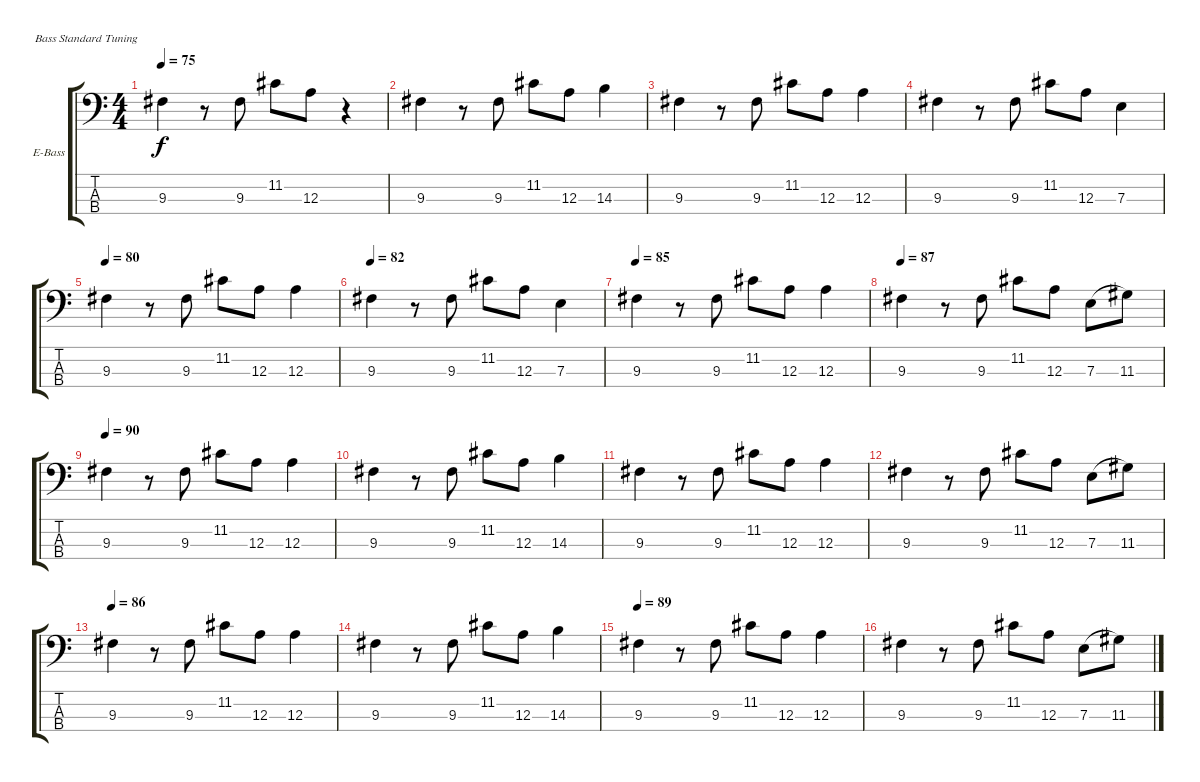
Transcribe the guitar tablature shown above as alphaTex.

\defaultSystemsLayout 4
\bracketExtendMode groupsimilarinstruments
\firstSystemTrackNameOrientation horizontal
\otherSystemsTrackNameOrientation horizontal
\track ("Eric Judy" "E-Bass") {instrument electricbassfinger}
\staff {score tabs}
\tuning (G2 D2 A1 E1)
\ts (4 4)
\tempo 75
\clef f4
\scale
0.333333
\ks c
9.3.4{dy f} r.8 9.3.8 11.2.8 12.3.8 r.4 |
\scale
0.333333 9.3.4 r.8 9.3.8 11.2.8 12.3.8 14.3.4 |
\scale
0.333333 9.3.4 r.8 9.3.8 11.2.8 12.3.8 12.3.4 |
\scale
0.333333 9.3.4 r.8 9.3.8 11.2.8 12.3.8 7.3.4 |
\tempo 80
\scale
0.333333 9.3.4 r.8 9.3.8 11.2.8 12.3.8 12.3.4 |
\tempo 82
\scale
0.333333 9.3.4 r.8 9.3.8 11.2.8 12.3.8 7.3.4 |
\tempo 85
\scale
0.333333 9.3.4 r.8 9.3.8 11.2.8 12.3.8 12.3.4 |
\tempo 87
\scale
0.333333 9.3.4 r.8 9.3.8 11.2.8 12.3.8 7.3.8{legatoorigin} 11.3.8 |
\tempo 90
\scale
0.333333 9.3.4 r.8 9.3.8 11.2.8 12.3.8 12.3.4 |
\scale
0.333333 9.3.4 r.8 9.3.8 11.2.8 12.3.8 14.3.4 |
\scale
0.333333 9.3.4 r.8 9.3.8 11.2.8 12.3.8 12.3.4 |
\scale
0.333333 9.3.4 r.8 9.3.8 11.2.8 12.3.8 7.3.8{legatoorigin} 11.3.8 |
\tempo 86
\scale
0.333333 9.3.4 r.8 9.3.8 11.2.8 12.3.8 12.3.4 |
\scale
0.333333 9.3.4 r.8 9.3.8 11.2.8 12.3.8 14.3.4 |
\tempo 89
\scale
0.333333 9.3.4 r.8 9.3.8 11.2.8 12.3.8 12.3.4 |
\scale
0.333333 9.3.4 r.8 9.3.8 11.2.8 12.3.8 7.3.8{legatoorigin} 11.3.8
